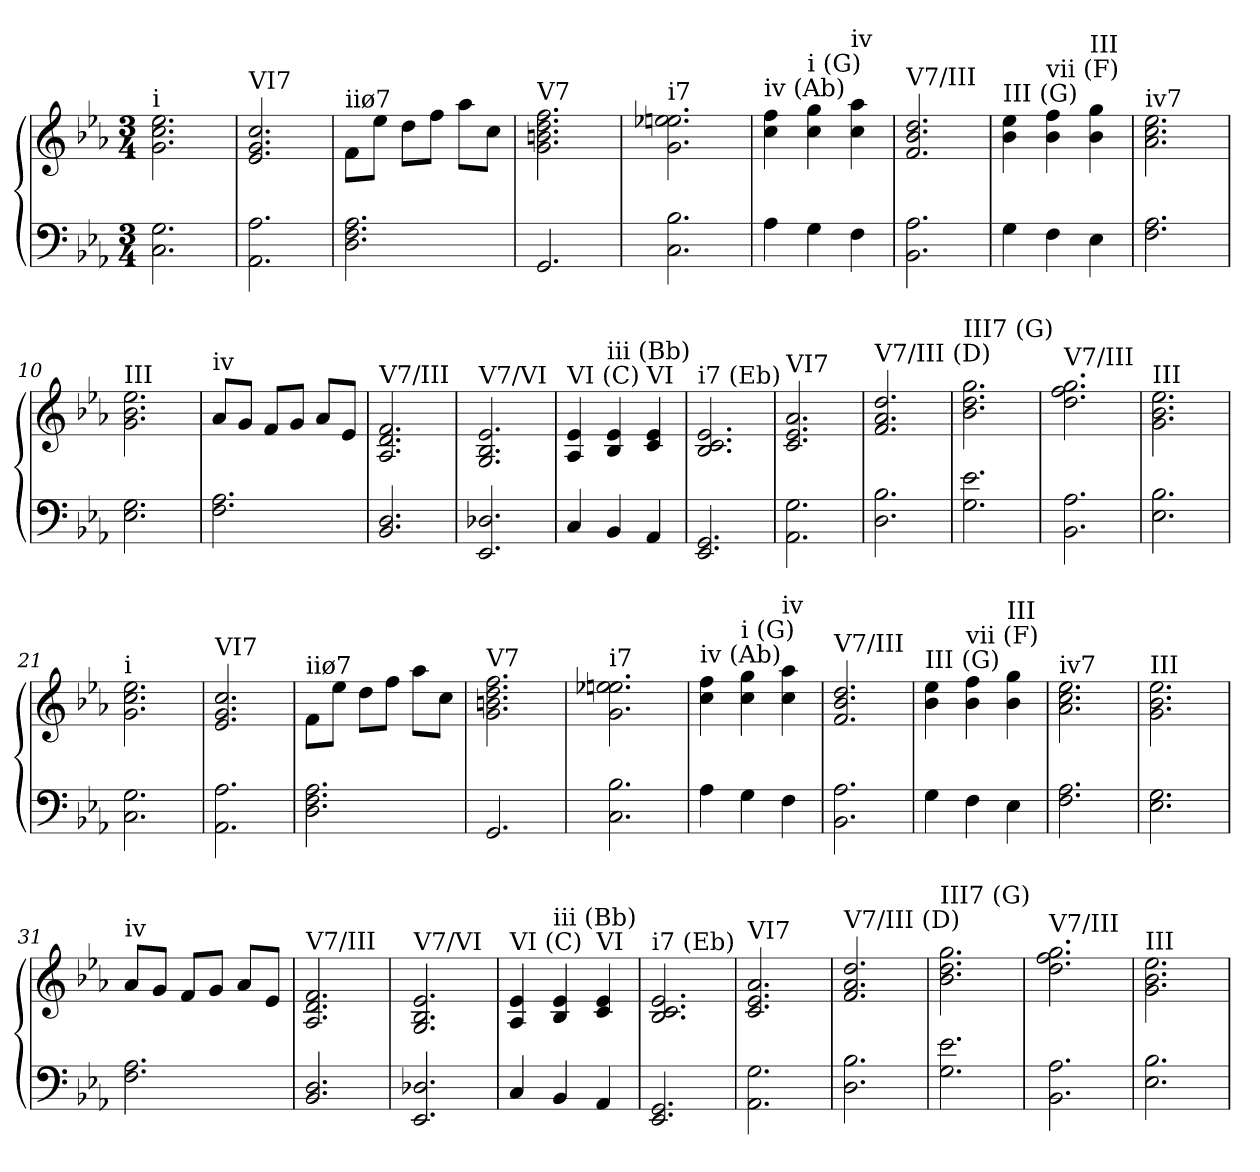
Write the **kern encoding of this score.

**kern	**kern
*part2	*part1
*staff2	*staff1
*clefF4	*clefG2
*k[b-e-a-]	*k[b-e-a-]
*c:	*c:
*M3/4	*M3/4
=1	=1
!	!LO:TX:a:t=i
2.C 2.G	2.g 2.cc 2.ee-
=2	=2
!	!LO:TX:a:t=VI7
2.AA- 2.A-	2.e- 2.g 2.cc
=3	=3
!	!LO:TX:a:t=iiø7
2.D 2.F 2.A-	8f\L
.	8ee-\J
.	8dd\L
.	8ff\J
.	8aa-\L
.	8cc\J
=4	=4
!	!LO:TX:a:t=V7
2.GG	2.g 2.bn 2.dd 2.ff
=5	=5
!	!LO:TX:a:t=i7
2.C 2.B-	2.g 2.ee-X 2.een
=6	=6
!	!LO:TX:a:t=iv (Ab)
4A-	4cc 4ff
!	!LO:TX:a:t=i (G)
4G	4cc 4gg
!	!LO:TX:a:t=iv
4F	4cc 4aa-
=7	=7
!	!LO:TX:a:t=V7/III
2.BB- 2.A-	2.f 2.b- 2.dd
=8	=8
!	!LO:TX:a:t=III (G)
4G	4b- 4ee-
!	!LO:TX:a:t=vii (F)
4F	4b- 4ff
!	!LO:TX:a:t=III
4E-	4b- 4gg
=9	=9
!	!LO:TX:a:t=iv7
2.F 2.A-	2.a- 2.cc 2.ee-
=10	=10
!	!LO:TX:a:t=III
2.E- 2.G	2.g 2.b- 2.ee-
=11	=11
!	!LO:TX:a:t=iv
2.F 2.A-	8a-/L
.	8g/J
.	8f/L
.	8g/J
.	8a-/L
.	8e-/J
=12	=12
!	!LO:TX:a:t=V7/III
2.BB- 2.D	2.A- 2.d 2.f
=13	=13
!	!LO:TX:a:t=V7/VI
2.EE- 2.D-X	2.G 2.B- 2.e-
=14	=14
!	!LO:TX:a:t=VI (C)
4C	4A- 4e-
!	!LO:TX:a:t=iii (Bb)
4BB-	4B- 4e-
!	!LO:TX:a:t=VI
4AA-	4c 4e-
=15	=15
!	!LO:TX:a:t=i7 (Eb)
2.EE- 2.GG	2.B- 2.c 2.e-
=16	=16
!	!LO:TX:a:t=VI7
2.AA- 2.G	2.c 2.e- 2.a-
=17	=17
!	!LO:TX:a:t=V7/III (D)
2.D 2.B-	2.f 2.a- 2.dd
=18	=18
!	!LO:TX:a:t=III7 (G)
2.G 2.e-	2.b- 2.dd 2.gg
=19	=19
!	!LO:TX:a:t=V7/III
2.BB- 2.A-	2.dd 2.ff 2.gg
=20	=20
!	!LO:TX:a:t=III
2.E- 2.B-	2.g 2.b- 2.ee-
=21	=21
!	!LO:TX:a:t=i
2.C 2.G	2.g 2.cc 2.ee-
=22	=22
!	!LO:TX:a:t=VI7
2.AA- 2.A-	2.e- 2.g 2.cc
=23	=23
!	!LO:TX:a:t=iiø7
2.D 2.F 2.A-	8f\L
.	8ee-\J
.	8dd\L
.	8ff\J
.	8aa-\L
.	8cc\J
=24	=24
!	!LO:TX:a:t=V7
2.GG	2.g 2.bn 2.dd 2.ff
=25	=25
!	!LO:TX:a:t=i7
2.C 2.B-	2.g 2.ee-X 2.een
=26	=26
!	!LO:TX:a:t=iv (Ab)
4A-	4cc 4ff
!	!LO:TX:a:t=i (G)
4G	4cc 4gg
!	!LO:TX:a:t=iv
4F	4cc 4aa-
=27	=27
!	!LO:TX:a:t=V7/III
2.BB- 2.A-	2.f 2.b- 2.dd
=28	=28
!	!LO:TX:a:t=III (G)
4G	4b- 4ee-
!	!LO:TX:a:t=vii (F)
4F	4b- 4ff
!	!LO:TX:a:t=III
4E-	4b- 4gg
=29	=29
!	!LO:TX:a:t=iv7
2.F 2.A-	2.a- 2.cc 2.ee-
=30	=30
!	!LO:TX:a:t=III
2.E- 2.G	2.g 2.b- 2.ee-
=31	=31
!	!LO:TX:a:t=iv
2.F 2.A-	8a-/L
.	8g/J
.	8f/L
.	8g/J
.	8a-/L
.	8e-/J
=32	=32
!	!LO:TX:a:t=V7/III
2.BB- 2.D	2.A- 2.d 2.f
=33	=33
!	!LO:TX:a:t=V7/VI
2.EE- 2.D-X	2.G 2.B- 2.e-
=34	=34
!	!LO:TX:a:t=VI (C)
4C	4A- 4e-
!	!LO:TX:a:t=iii (Bb)
4BB-	4B- 4e-
!	!LO:TX:a:t=VI
4AA-	4c 4e-
=35	=35
!	!LO:TX:a:t=i7 (Eb)
2.EE- 2.GG	2.B- 2.c 2.e-
=36	=36
!	!LO:TX:a:t=VI7
2.AA- 2.G	2.c 2.e- 2.a-
=37	=37
!	!LO:TX:a:t=V7/III (D)
2.D 2.B-	2.f 2.a- 2.dd
=38	=38
!	!LO:TX:a:t=III7 (G)
2.G 2.e-	2.b- 2.dd 2.gg
=39	=39
!	!LO:TX:a:t=V7/III
2.BB- 2.A-	2.dd 2.ff 2.gg
=40	=40
!	!LO:TX:a:t=III
2.E- 2.B-	2.g 2.b- 2.ee-
=	=
*-	*-
